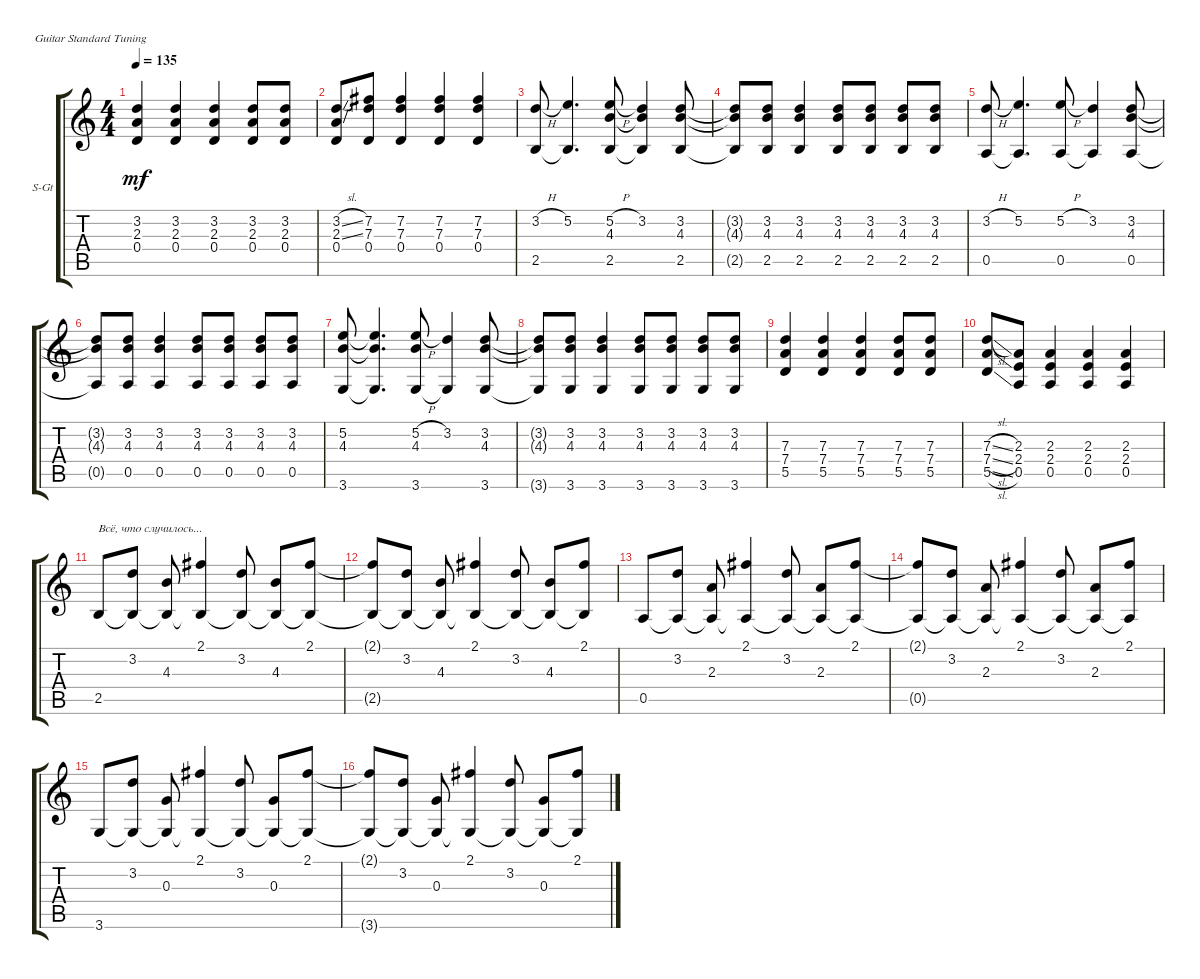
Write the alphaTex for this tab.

\defaultSystemsLayout 4
\bracketExtendMode groupsimilarinstruments
\firstSystemTrackNameOrientation horizontal
\otherSystemsTrackNameOrientation horizontal
\track ("Steel Guitar" "S-Gt") {instrument acousticguitarsteel}
\staff {score tabs}
\tuning (E4 B3 G3 D3 A2 E2)
\ts (4 4)
\tempo 135
\clef g2
\ks c
(0.4 2.3 3.2).4{dy mf} (0.4 2.3 3.2).4 (0.4 2.3 3.2).4 (0.4 2.3 3.2).8 (0.4 2.3 3.2).8 |
(0.4 2.3{sl} 3.2{sl}).8 (0.4 7.3 7.2).8 (0.4 7.3 7.2).4 (0.4 7.3 7.2).4 (0.4 7.3 7.2).4 |
(3.2{h} 2.5).8 (2.5{t} 5.2).4{d} (2.5 5.2{h} 4.3).8 (3.2 2.5{t} 4.3{t}).4 (3.2 4.3 2.5).8 |
(3.2{t} 4.3{t} 2.5{t}).8 (3.2 4.3 2.5).8 (3.2 4.3 2.5).4 (3.2 4.3 2.5).8 (3.2 4.3 2.5).8 (3.2 4.3 2.5).8 (3.2 4.3 2.5).8 |
(0.5 3.2{h}).8 (5.2 0.5{t}).4{d} (0.5 5.2{h}).8 (0.5{t} 3.2).4 (0.5 3.2 4.3).8 |
(4.3{t} 3.2{t} 0.5{t}).8 (4.3 0.5 3.2).8 (0.5 3.2 4.3).4 (0.5 3.2 4.3).8 (0.5 3.2 4.3).8 (0.5 3.2 4.3).8 (0.5 3.2 4.3).8 |
(4.3 3.6 5.2).8 (3.6{t} 5.2{t} 4.3{t}).4{d} (3.6 5.2{h} 4.3).8 (3.2 3.6{t}).4 (3.2 4.3 3.6).8 |
(3.6{t} 3.2{t} 4.3{t}).8 (3.6 3.2 4.3).8 (3.6 3.2 4.3).4 (3.6 3.2 4.3).8 (3.6 3.2 4.3).8 (3.6 3.2 4.3).8 (3.6 3.2 4.3).8 |
(7.4 5.5 7.3).4 (7.4 5.5 7.3).4 (7.4 5.5 7.3).4 (7.4 5.5 7.3).8 (7.4 5.5 7.3).8 |
(7.4{sl} 5.5{sl} 7.3{sl}).8 (0.5 2.4 2.3).8 (0.5 2.4 2.3).4 (0.5 2.4 2.3).4 (0.5 2.4 2.3).4 |
2.5.8{txt "Всё, что случилось..."} (3.2 2.5{t}).8 (4.3 2.5{t}).8 (2.1 2.5{t}).4 (3.2 2.5{t}).8 (4.3 2.5{t}).8 (2.1 2.5{t}).8 |
(2.1{t} 2.5{t}).8 (3.2 2.5{t}).8 (4.3 2.5{t}).8 (2.1 2.5{t}).4 (3.2 2.5{t}).8 (4.3 2.5{t}).8 (2.1 2.5{t}).8 |
0.5.8 (3.2 0.5{t}).8 (2.3 0.5{t}).8 (2.1 0.5{t}).4 (3.2 0.5{t}).8 (2.3 0.5{t}).8 (2.1 0.5{t}).8 |
(2.1{t} 0.5{t}).8 (3.2 0.5{t}).8 (2.3 0.5{t}).8 (2.1 0.5{t}).4 (3.2 0.5{t}).8 (2.3 0.5{t}).8 (2.1 0.5{t}).8 |
3.6.8 (3.2 3.6{t}).8 (0.3 3.6{t}).8 (2.1 3.6{t}).4 (3.2 3.6{t}).8 (0.3 3.6{t}).8 (2.1 3.6{t}).8 |
(2.1{t} 3.6{t}).8 (3.2 3.6{t}).8 (0.3 3.6{t}).8 (2.1 3.6{t}).4 (3.2 3.6{t}).8 (0.3 3.6{t}).8 (2.1 3.6{t}).8
